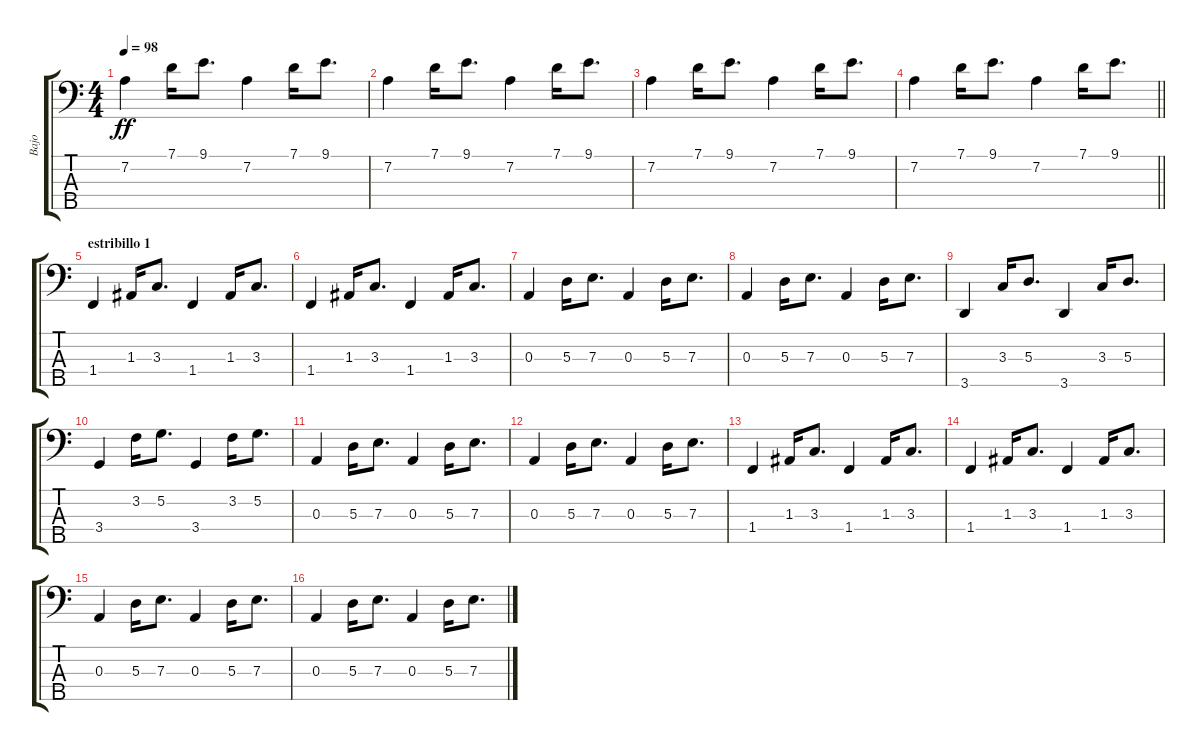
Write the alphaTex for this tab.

\track ("Bajo" "Bajo") {instrument electricbassfinger}
\staff {score tabs}
\tuning (G2 D2 A1 E1 B0) {hide}
\ts (4 4)
\tempo 98
\clef f4
\ks c
7.2.4{dy ff} 7.1.16 9.1.8{d} 7.2.4 7.1.16 9.1.8{d} |
7.2.4 7.1.16 9.1.8{d} 7.2.4 7.1.16 9.1.8{d} |
7.2.4 7.1.16 9.1.8{d} 7.2.4 7.1.16 9.1.8{d} |
\barLineRight lightlight
7.2.4 7.1.16 9.1.8{d} 7.2.4 7.1.16 9.1.8{d} |
\section ("" "estribillo 1")
1.4.4 1.3.16 3.3.8{d} 1.4.4 1.3.16 3.3.8{d} |
1.4.4 1.3.16 3.3.8{d} 1.4.4 1.3.16 3.3.8{d} |
0.3.4 5.3.16 7.3.8{d} 0.3.4 5.3.16 7.3.8{d} |
0.3.4 5.3.16 7.3.8{d} 0.3.4 5.3.16 7.3.8{d} |
3.5.4 3.3.16 5.3.8{d} 3.5.4 3.3.16 5.3.8{d} |
3.4.4 3.2.16 5.2.8{d} 3.4.4 3.2.16 5.2.8{d} |
0.3.4 5.3.16 7.3.8{d} 0.3.4 5.3.16 7.3.8{d} |
0.3.4 5.3.16 7.3.8{d} 0.3.4 5.3.16 7.3.8{d} |
1.4.4 1.3.16 3.3.8{d} 1.4.4 1.3.16 3.3.8{d} |
1.4.4 1.3.16 3.3.8{d} 1.4.4 1.3.16 3.3.8{d} |
0.3.4 5.3.16 7.3.8{d} 0.3.4 5.3.16 7.3.8{d} |
0.3.4 5.3.16 7.3.8{d} 0.3.4 5.3.16 7.3.8{d}
